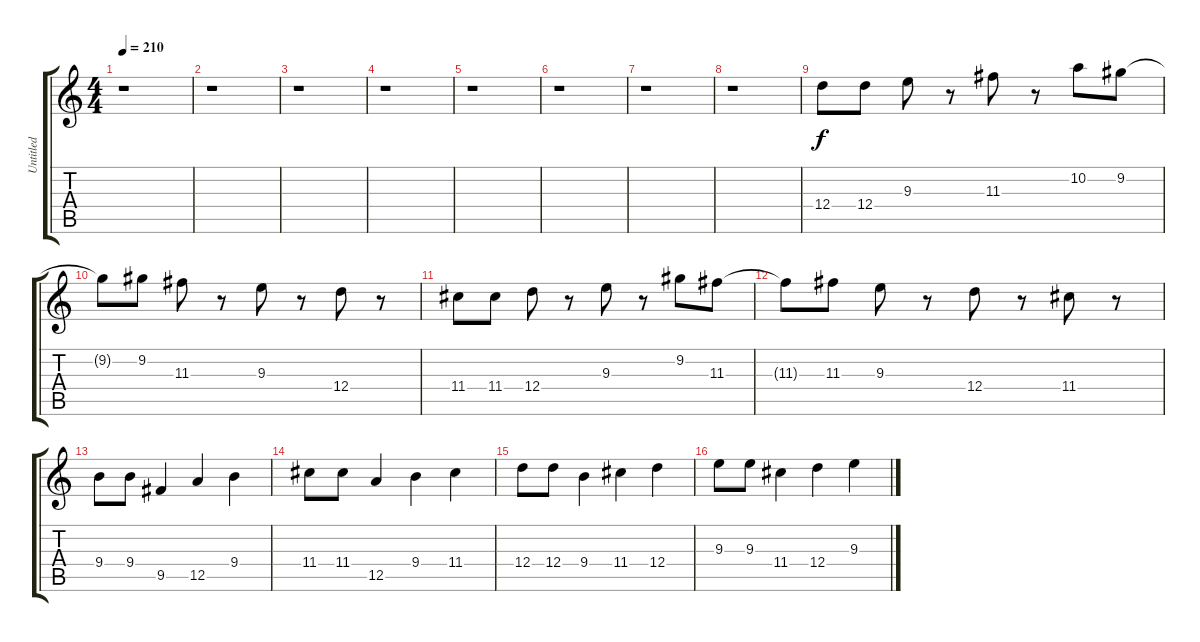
\track ("Untitled" "Untitled") {instrument acousticguitarnylon}
\staff {score tabs}
\tuning (E4 B3 G3 D3 A2 E2) {hide}
\ts (4 4)
\tempo 210
\clef g2
\ks c
r.1{dy f} |
r.1 |
r.1 |
r.1 |
r.1 |
r.1 |
r.1 |
r.1 |
12.4.8 12.4.8 9.3.8 r.8 11.3.8 r.8 10.2.8 9.2.8 |
9.2{t}.8 9.2.8 11.3.8 r.8 9.3.8 r.8 12.4.8 r.8 |
11.4.8 11.4.8 12.4.8 r.8 9.3.8 r.8 9.2.8 11.3.8 |
11.3{t}.8 11.3.8 9.3.8 r.8 12.4.8 r.8 11.4.8 r.8 |
9.4.8 9.4.8 9.5.4 12.5.4 9.4.4 |
11.4.8 11.4.8 12.5.4 9.4.4 11.4.4 |
12.4.8 12.4.8 9.4.4 11.4.4 12.4.4 |
9.3.8 9.3.8 11.4.4 12.4.4 9.3.4
